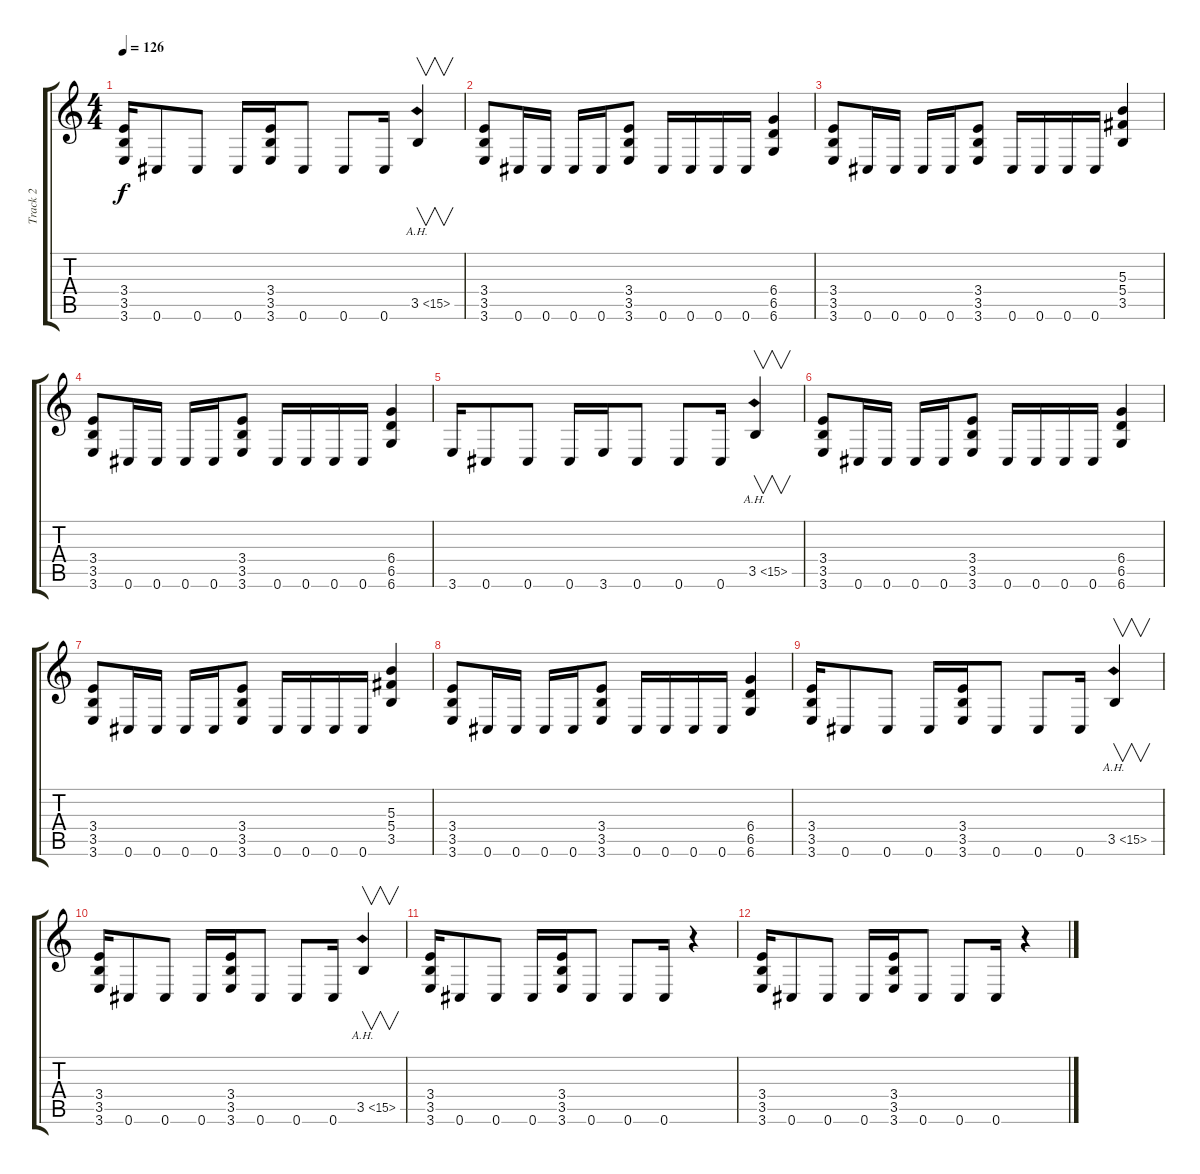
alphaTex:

\track ("Track 2" "Track 2") {instrument distortionguitar}
\staff {score tabs}
\tuning (Eb4 Bb3 Gb3 Db3 Ab2 Db2) {hide}
\ts (4 4)
\tempo 126
\clef g2
\ks c
(3.4 3.5 3.6).16{dy f} 0.6.8 0.6.8 0.6.16 (3.4 3.5 3.6).16 0.6.8 0.6.8 0.6.16 3.5{ah 12}.4{v} |
(3.4 3.5 3.6).8 0.6.16 0.6.16 0.6.16 0.6.16 (3.4 3.5 3.6).8 0.6.16 0.6.16 0.6.16 0.6.16 (6.4 6.5 6.6).4 |
(3.4 3.5 3.6).8 0.6.16 0.6.16 0.6.16 0.6.16 (3.4 3.5 3.6).8 0.6.16 0.6.16 0.6.16 0.6.16 (5.3 5.4 3.5).4 |
(3.4 3.5 3.6).8 0.6.16 0.6.16 0.6.16 0.6.16 (3.4 3.5 3.6).8 0.6.16 0.6.16 0.6.16 0.6.16 (6.4 6.5 6.6).4 |
3.6.16 0.6.8 0.6.8 0.6.16 3.6.16 0.6.8 0.6.8 0.6.16 3.5{ah 12}.4{v} |
(3.4 3.5 3.6).8 0.6.16 0.6.16 0.6.16 0.6.16 (3.4 3.5 3.6).8 0.6.16 0.6.16 0.6.16 0.6.16 (6.4 6.5 6.6).4 |
(3.4 3.5 3.6).8 0.6.16 0.6.16 0.6.16 0.6.16 (3.4 3.5 3.6).8 0.6.16 0.6.16 0.6.16 0.6.16 (5.3 5.4 3.5).4 |
(3.4 3.5 3.6).8 0.6.16 0.6.16 0.6.16 0.6.16 (3.4 3.5 3.6).8 0.6.16 0.6.16 0.6.16 0.6.16 (6.4 6.5 6.6).4 |
(3.4 3.5 3.6).16 0.6.8 0.6.8 0.6.16 (3.4 3.5 3.6).16 0.6.8 0.6.8 0.6.16 3.5{ah 12}.4{v} |
(3.4 3.5 3.6).16 0.6.8 0.6.8 0.6.16 (3.4 3.5 3.6).16 0.6.8 0.6.8 0.6.16 3.5{ah 12}.4{v} |
(3.4 3.5 3.6).16 0.6.8 0.6.8 0.6.16 (3.4 3.5 3.6).16 0.6.8 0.6.8 0.6.16 r.4 |
(3.4 3.5 3.6).16 0.6.8 0.6.8 0.6.16 (3.4 3.5 3.6).16 0.6.8 0.6.8 0.6.16 r.4
